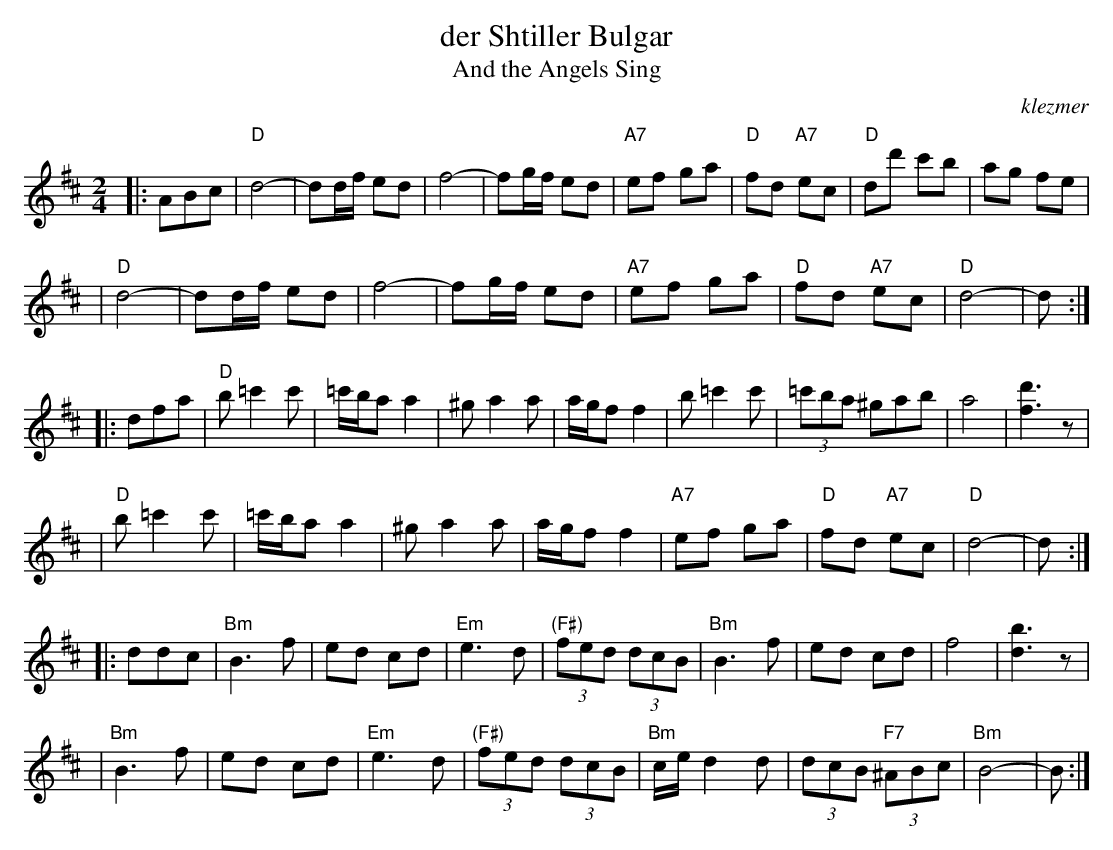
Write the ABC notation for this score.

X:1
T: der Shtiller Bulgar
T: And the Angels Sing
O:klezmer
M: 2/4
L: 1/8
K: D
|: ABc \
| "D"d4- | dd/f/ ed | f4- | fg/f/ ed | "A7"ef ga | "D"fd "A7"ec | "D"dd' c'b | ag fe |
| "D"d4- | dd/f/ ed | f4- | fg/f/ ed | "A7"ef ga | "D"fd "A7"ec | "D"d4- | d :|
|: dfa \
| "D"b=c'2c' | =c'/b/a a2 | ^ga2a | a/g/f f2 | b=c'2c' | (3=c'ba ^gab | a4 | [d'3f3]z |
| "D"b=c'2c' | =c'/b/a a2 | ^ga2a | a/g/f f2 | "A7"ef ga | "D"fd "A7"ec | "D"d4- | d :|
|: ddc \
| "Bm"B3 f | ed cd | "Em"e3 d | "(F#)"(3fed (3dcB | "Bm"B3 f | ed cd | f4 | [b3d3]z |
| "Bm"B3 f | ed cd | "Em"e3 d | "(F#)"(3fed (3dcB | "Bm"c/e/d2d | (3dcB "F7"(3^ABc | "Bm"B4- | B :|
